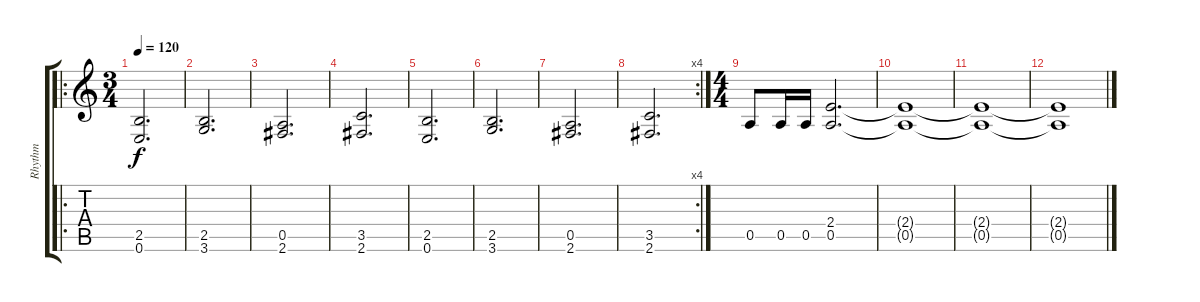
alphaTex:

\track ("Rhythm" "Rhythm") {instrument distortionguitar}
\staff {score tabs}
\tuning (E4 B3 G3 D3 A2 E2) {hide}
\ro
\ts (3 4)
\tempo 120
\clef g2
\ks c
(2.5 0.6).2{d dy f} |
(2.5 3.6).2{d} |
(0.5 2.6).2{d} |
(3.5 2.6).2{d} |
(2.5 0.6).2{d} |
(2.5 3.6).2{d} |
(0.5 2.6).2{d} |
\rc 4
(3.5 2.6).2{d} |
\ts (4 4)
0.5.8 0.5.16 0.5.16 (2.4 0.5).2{d volume 0} |
(2.4{t} 0.5{t}).1 |
(2.4{t} 0.5{t}).1 |
(2.4{t} 0.5{t}).1
